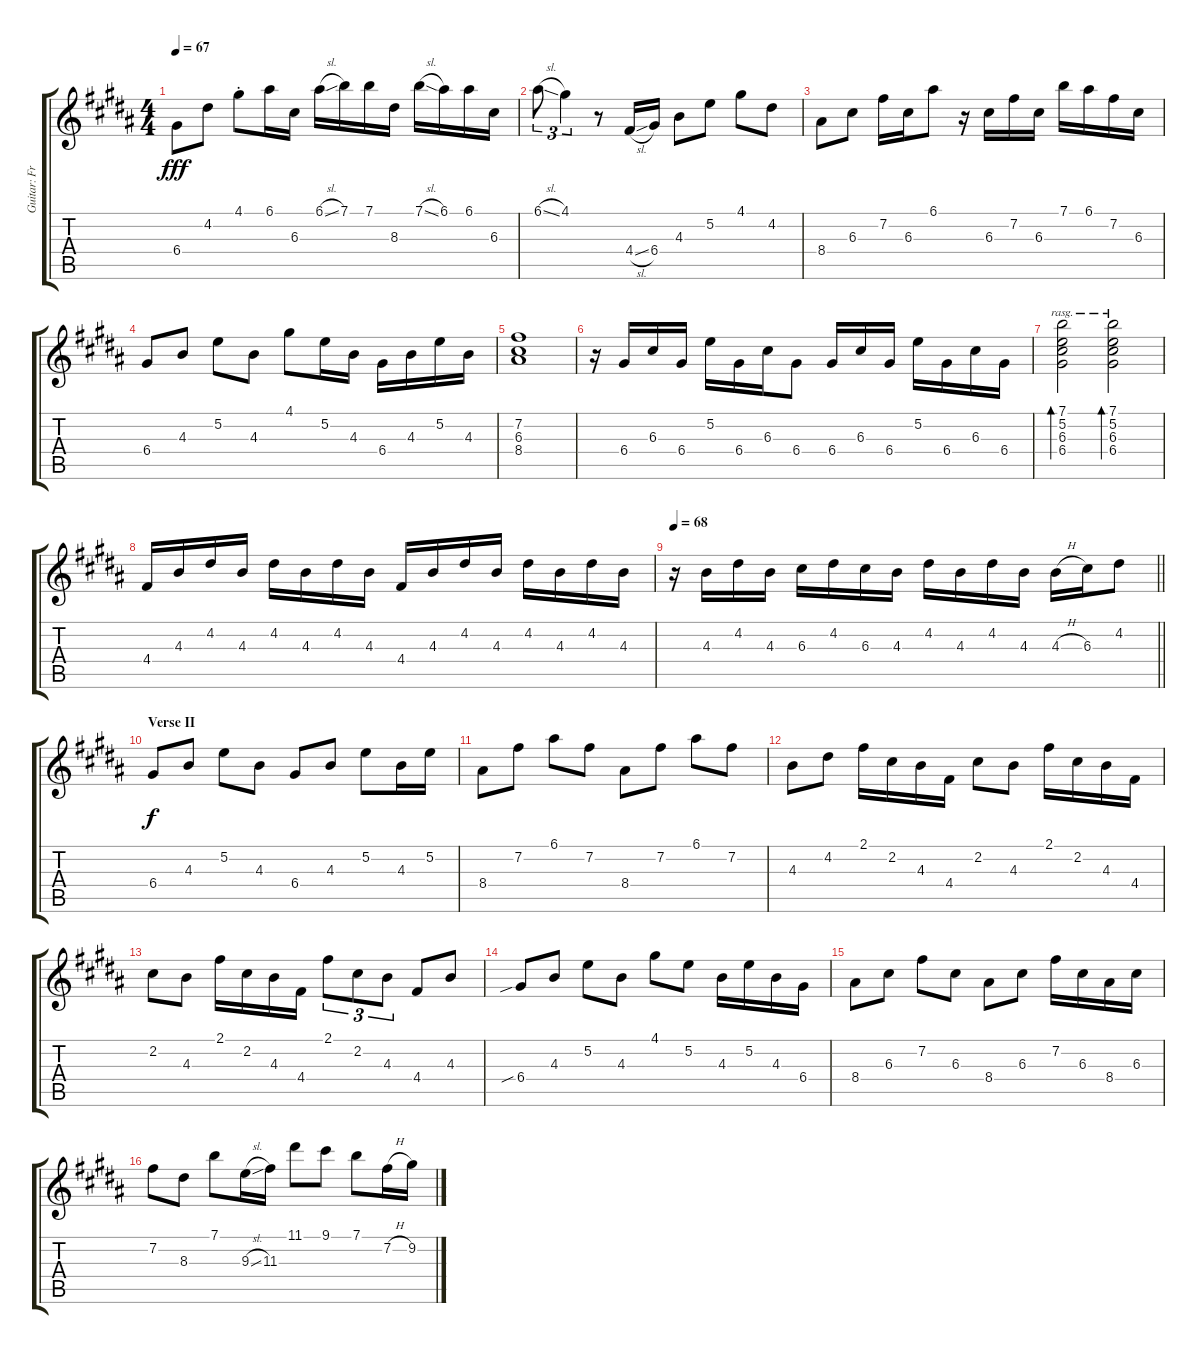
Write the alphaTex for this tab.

\track ("Guitar: Fred" "Guitar: Fr") {instrument acousticguitarsteel}
\staff {score tabs}
\tuning (E4 B3 G3 D3 A2 E2) {hide}
\ts (4 4)
\tempo 67
\clef g2
\ks b
6.4.8{dy fff} 4.2.8 4.1{st}.8 6.1.16 6.3.16 6.1{sl}.16 7.1.16 7.1.16 8.3.16 7.1{sl}.16 6.1.16 6.1.16 6.3.16 |
6.1{sl}.8{tu (3 2)} 4.1.4{tu (3 2)} r.8 4.4{sl}.16 6.4.16 4.3.8 5.2.8 4.1.8 4.2.8 |
8.4.8 6.3.8 7.2.16 6.3.16 6.1.8 r.16 6.3.16 7.2.16 6.3.16 7.1.16 6.1.16 7.2.16 6.3.16 |
6.4.8 4.3.8 5.2.8 4.3.8 4.1.8 5.2.16 4.3.16 6.4.16 4.3.16 5.2.16 4.3.16 |
(7.2 6.3 8.4).1 |
r.16 6.4.16 6.3.16 6.4.16 5.2.16 6.4.16 6.3.16 6.4.8 6.4.16 6.3.16 6.4.16 5.2.16 6.4.16 6.3.16 6.4.16 |
(7.1 5.2 6.3 6.4).2{bd 480 rasg ii} (7.1 5.2 6.3 6.4).2{bd 480 rasg ii} |
4.4.16 4.3.16 4.2.16 4.3.16 4.2.16 4.3.16 4.2.16 4.3.16 4.4.16 4.3.16 4.2.16 4.3.16 4.2.16 4.3.16 4.2.16 4.3.16 |
\tempo 68
\barLineRight lightlight
r.16 4.3.16 4.2.16 4.3.16 6.3.16 4.2.16 6.3.16 4.3.16 4.2.16 4.3.16 4.2.16 4.3.16 4.3{h}.16 6.3.16 4.2.8 |
\section ("" "Verse II")
6.4.8{dy f} 4.3.8 5.2.8 4.3.8 6.4.8 4.3.8 5.2.8 4.3.16 5.2.16 |
8.4.8 7.2.8 6.1.8 7.2.8 8.4.8 7.2.8 6.1.8 7.2.8 |
4.3.8 4.2.8 2.1.16 2.2.16 4.3.16 4.4.16 2.2.8 4.3.8 2.1.16 2.2.16 4.3.16 4.4.16 |
2.2.8 4.3.8 2.1.16 2.2.16 4.3.16 4.4.16 2.1.8{tu (3 2)} 2.2.8{tu (3 2)} 4.3.8{tu (3 2)} 4.4.8 4.3.8 |
6.4{sib}.8 4.3.8 5.2.8 4.3.8 4.1.8 5.2.8 4.3.16 5.2.16 4.3.16 6.4.16 |
8.4.8 6.3.8 7.2.8 6.3.8 8.4.8 6.3.8 7.2.16 6.3.16 8.4.16 6.3.16 |
7.2.8 8.3.8 7.1.8 9.3{sl}.16 11.3.16 11.1.8 9.1.8 7.1.8 7.2{h}.16 9.2.16
